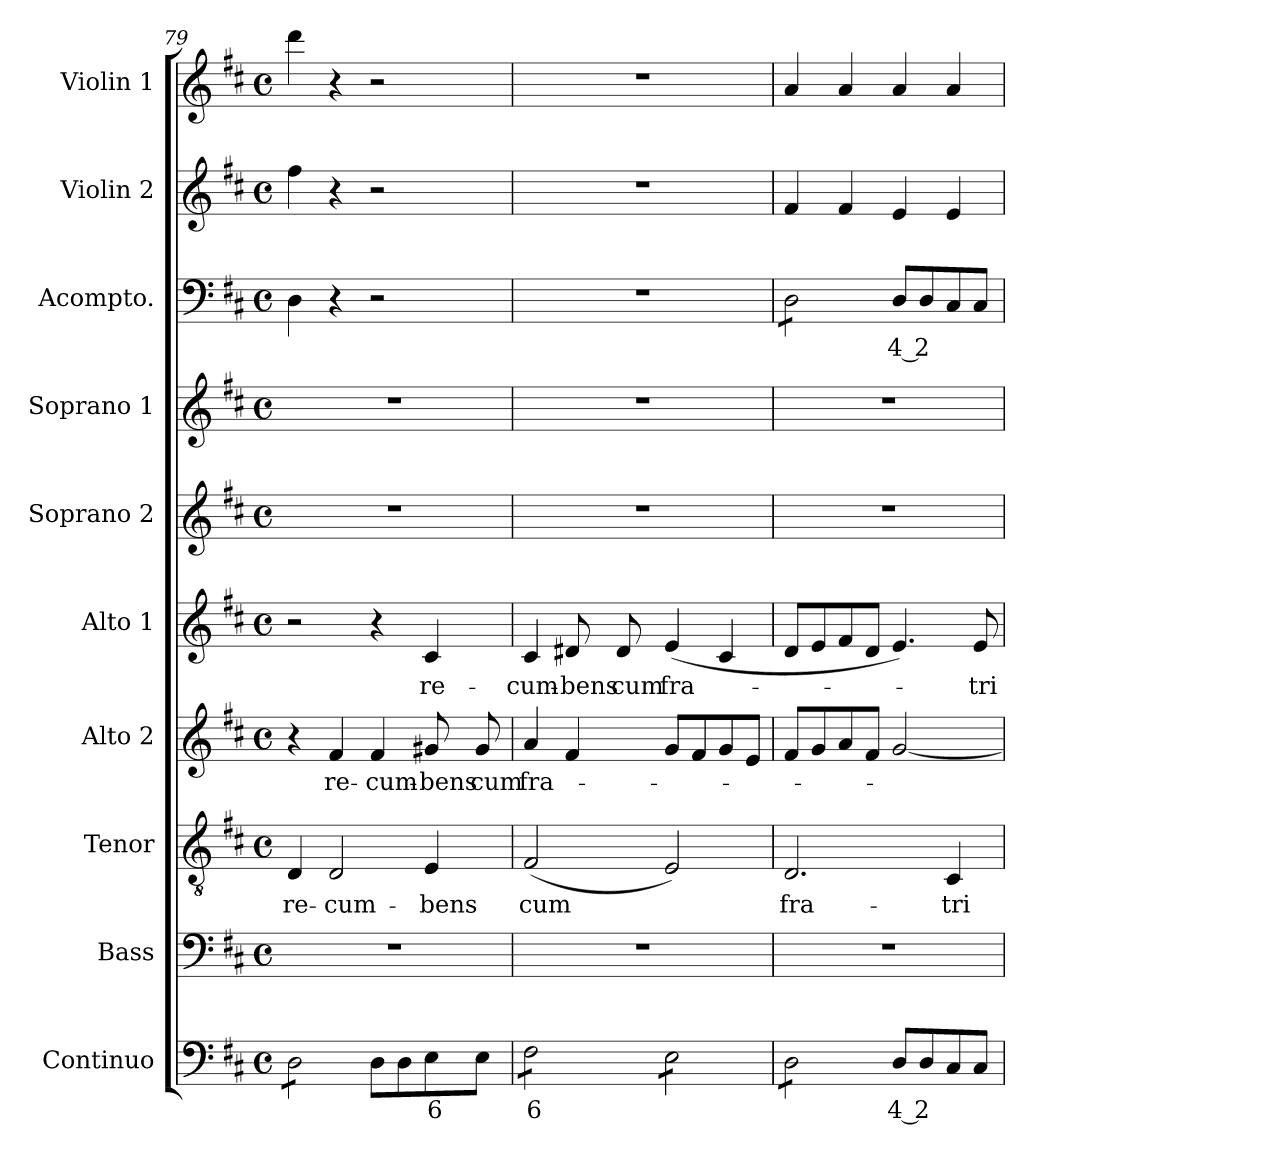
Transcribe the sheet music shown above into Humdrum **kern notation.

**kern	**text	**kern	**kern	**text	**kern	**text	**kern	**text	**kern	**kern	**kern	**text	**kern	**kern
*part10	*part10	*part9	*part8	*part8	*part7	*part7	*part6	*part6	*part5	*part4	*part3	*part3	*part2	*part1
*staff10	*staff10	*staff9	*staff8	*staff8	*staff7	*staff7	*staff6	*staff6	*staff5	*staff4	*staff3	*staff3	*staff2	*staff1
*I"Continuo	*	*I"Bass	*I"Tenor	*	*I"Alto 2	*	*I"Alto 1	*	*I"Soprano 2	*I"Soprano 1	*I"Acompto.	*	*I"Violin 2	*I"Violin 1
*I'Cont.	*	*I'B.	*I'T.	*	*I'A2.	*	*I'A1.	*	*I'S2.	*I'S1.	*I'Ac.	*	*I'Vln. 2	*I'Vln. 1
*clefF4	*	*clefF4	*clefGv2	*	*clefG2	*	*clefG2	*	*clefG2	*clefG2	*clefF4	*	*clefG2	*clefG2
*	*	*	*ITrd7c12	*	*	*	*	*	*	*	*	*	*	*
*k[f#c#]	*	*k[f#c#]	*k[f#c#]	*	*k[f#c#]	*	*k[f#c#]	*	*k[f#c#]	*k[f#c#]	*k[f#c#]	*	*k[f#c#]	*k[f#c#]
*D:	*	*D:	*D:	*	*D:	*	*D:	*	*D:	*D:	*D:	*	*D:	*D:
*M4/4	*	*M4/4	*M4/4	*	*M4/4	*	*M4/4	*	*M4/4	*M4/4	*M4/4	*	*M4/4	*M4/4
*met(c)	*	*met(c)	*met(c)	*	*met(c)	*	*met(c)	*	*met(c)	*met(c)	*met(c)	*	*met(c)	*met(c)
=79	=79	=79	=79	=79	=79	=79	=79	=79	=79	=79	=79	=79	=79	=79
!	!	!	!	!LO:LY:b:color=#000000	!	!	!	!	!	!	!	!	!	!
*tremolo	*	*	*	*	*	*	*	*	*	*	*	*	*	*
8Di\L	.	1r	4DDi/	re-	4r	.	2r	.	1r	1r	4Di\	.	4ff#i\	4dddi\
8Di\	.	.	.	.	.	.	.	.	.	.	.	.	.	.
!	!	!	!	!LO:LY:b:color=#000000	!	!	!	!	!	!	!	!	!	!
!	!	!	!	!	!	!LO:LY:b:color=#000000	!	!	!	!	!	!	!	!
8Di\	.	.	2DDi/	-cum-	4f#i/	re-	.	.	.	.	4r	.	4r	4r
8Di\J	.	.	.	.	.	.	.	.	.	.	.	.	.	.
*Xtremolo	*	*	*	*	*	*	*	*	*	*	*	*	*	*
!	!	!	!	!	!	!LO:LY:b:color=#000000	!	!	!	!	!	!	!	!
8Di\L	.	.	.	.	4f#i/	-cum-	4r	.	.	.	2r	.	2r	2r
8Di\	.	.	.	.	.	.	.	.	.	.	.	.	.	.
!	!LO:LY:b:color=#000000	!	!	!	!	!	!	!	!	!	!	!	!	!
!	!	!	!	!LO:LY:b:color=#000000	!	!	!	!	!	!	!	!	!	!
!	!	!	!	!	!	!LO:LY:b:color=#000000	!	!	!	!	!	!	!	!
!	!	!	!	!	!	!	!	!LO:LY:b:color=#000000	!	!	!	!	!	!
8Ei\	6	.	4EEi/	-bens	8g#Xi/	-bens	4c#i/	re-	.	.	.	.	.	.
!	!	!	!	!	!	!LO:LY:b:color=#000000	!	!	!	!	!	!	!	!
8Ei\J	.	.	.	.	8g#i/	cum	.	.	.	.	.	.	.	.
=80	=80	=80	=80	=80	=80	=80	=80	=80	=80	=80	=80	=80	=80	=80
!	!LO:LY:b:color=#000000	!	!	!	!	!	!	!	!	!	!	!	!	!
!	!	!	!	!LO:LY:b:color=#000000	!	!	!	!	!	!	!	!	!	!
!	!	!	!	!	!	!LO:LY:b:color=#000000	!	!	!	!	!	!	!	!
!	!	!	!	!	!	!	!	!LO:LY:b:color=#000000	!	!	!	!	!	!
*tremolo	*	*	*	*	*	*	*	*	*	*	*	*	*	*
8F#i\L	6	1r	(2FF#i/	cum	4ai/	fra-	4c#i/	-cum-	1r	1r	1r	.	1r	1r
8F#i\	.	.	.	.	.	.	.	.	.	.	.	.	.	.
!	!	!	!	!	!	!	!	!LO:LY:b:color=#000000	!	!	!	!	!	!
8F#i\	.	.	.	.	4f#i/	.	8d#Xi/	-bens	.	.	.	.	.	.
!	!	!	!	!	!	!	!	!LO:LY:b:color=#000000	!	!	!	!	!	!
8F#i\J	.	.	.	.	.	.	8d#i/	cum	.	.	.	.	.	.
!	!	!	!	!	!	!	!	!LO:LY:b:color=#000000	!	!	!	!	!	!
8Ei\L	.	.	2EEi/)	.	8gi/L	.	(4ei/	fra-	.	.	.	.	.	.
8Ei\	.	.	.	.	8f#i/	.	.	.	.	.	.	.	.	.
8Ei\	.	.	.	.	8gi/	.	4c#i/	.	.	.	.	.	.	.
8Ei\J	.	.	.	.	8ei/J	.	.	.	.	.	.	.	.	.
=81	=81	=81	=81	=81	=81	=81	=81	=81	=81	=81	=81	=81	=81	=81
!	!	!	!	!LO:LY:b:color=#000000	!	!	!	!	!	!	!	!	!	!
*	*	*	*	*	*	*	*	*	*	*	*tremolo	*	*	*
8Di\L	.	1r	2.DDi/	fra-	8f#i/L	.	8di/L	.	1r	1r	8Di\L	.	4f#i/	4ai/
8Di\	.	.	.	.	8gi/	.	8ei/	.	.	.	8Di\	.	.	.
8Di\	.	.	.	.	8ai/	.	8f#i/	.	.	.	8Di\	.	4f#i/	4ai/
8Di\J	.	.	.	.	8f#i/J	.	8di/J	.	.	.	8Di\J	.	.	.
*	*	*	*	*	*	*	*	*	*	*	*Xtremolo	*	*	*
*Xtremolo	*	*	*	*	*	*	*	*	*	*	*	*	*	*
!	!LO:LY:b:color=#000000	!	!	!	!	!	!	!	!	!	!	!	!	!
!	!	!	!	!	!	!	!	!	!	!	!	!LO:LY:b:color=#000000	!	!
8Di/L	4 2	.	.	.	[<2gi/	.	4.ei/)	.	.	.	8Di/L	4 2	4ei/	4ai/
8Di/	.	.	.	.	.	.	.	.	.	.	8Di/	.	.	.
!	!	!	!	!LO:LY:b:color=#000000	!	!	!	!	!	!	!	!	!	!
8C#i/	.	.	4CC#i/	-tri-	.	.	.	.	.	.	8C#i/	.	4ei/	4ai/
!	!	!	!	!	!	!	!	!LO:LY:b:color=#000000	!	!	!	!	!	!
8C#i/J	.	.	.	.	.	.	8ei/	-tri-	.	.	8C#i/J	.	.	.
=	=	=	=	=	=	=	=	=	=	=	=	=	=	=
*-	*-	*-	*-	*-	*-	*-	*-	*-	*-	*-	*-	*-	*-	*-
